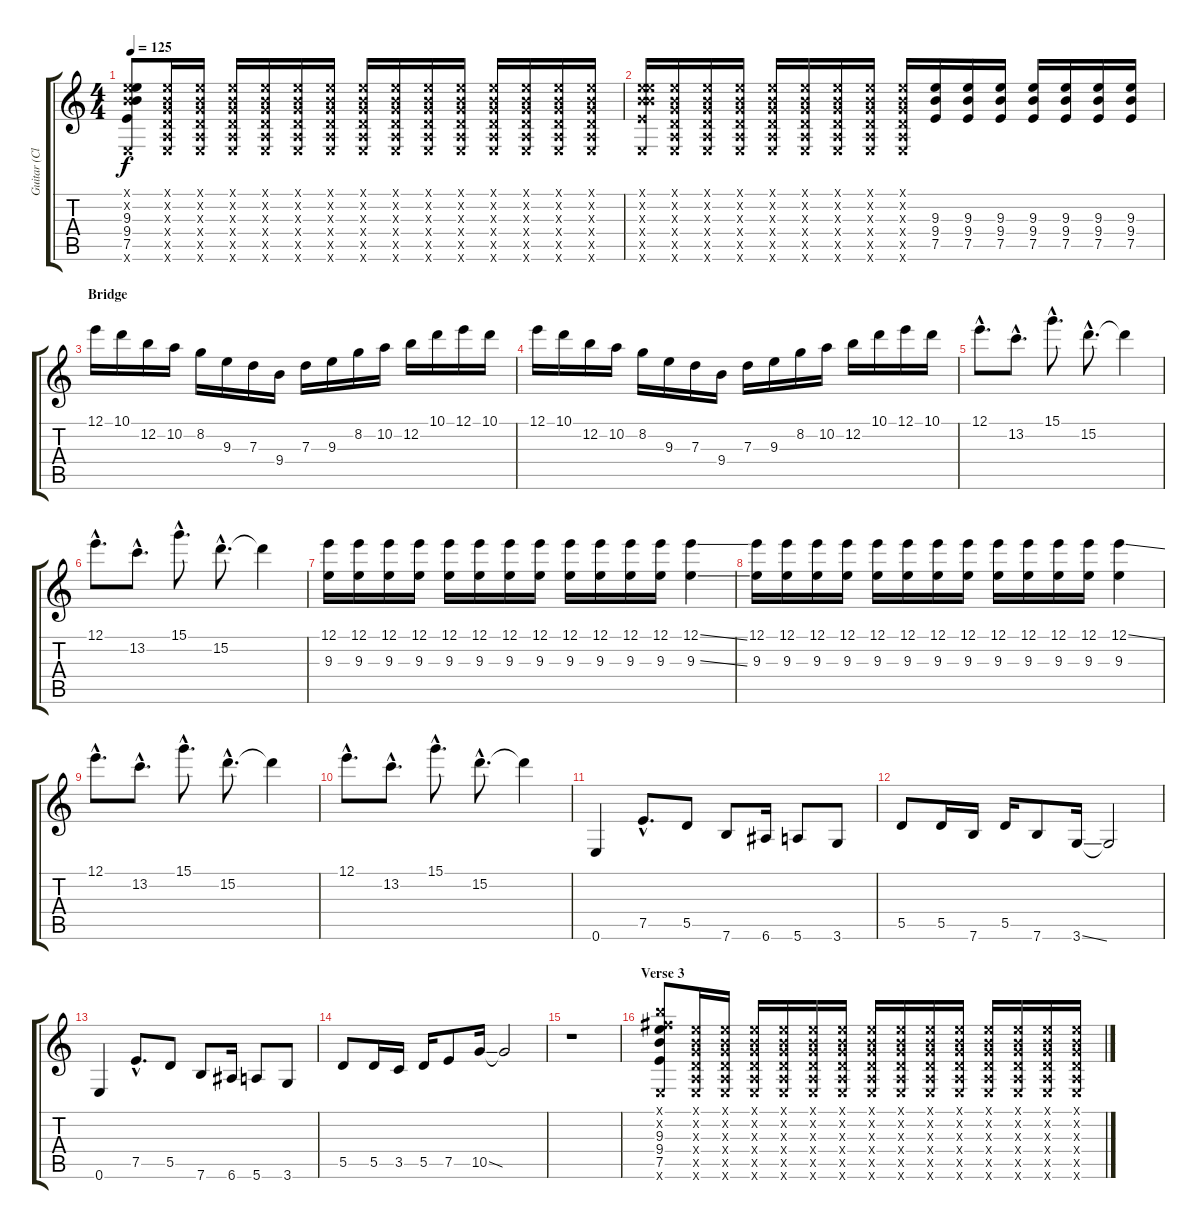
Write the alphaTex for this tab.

\track ("Guitar (Clean + Distortion)" "Guitar (Cl") {instrument distortionguitar}
\staff {score tabs}
\tuning (E4 B3 G3 D3 A2 E2) {hide}
\ts (4 4)
\tempo 125
\clef g2
\ks c
(0.1{x} 0.2{x} 9.3 9.4 7.5 0.6{x}).8{dy f} (0.1{x} 0.2{x} 0.3{x} 0.4{x} 0.5{x} 0.6{x}).16 (0.1{x} 0.2{x} 0.3{x} 0.4{x} 0.5{x} 0.6{x}).16 (0.1{x} 0.2{x} 0.3{x} 0.4{x} 0.5{x} 0.6{x}).16 (0.1{x} 0.2{x} 0.3{x} 0.4{x} 0.5{x} 0.6{x}).16 (0.1{x} 0.2{x} 0.3{x} 0.4{x} 0.5{x} 0.6{x}).16 (0.1{x} 0.2{x} 0.3{x} 0.4{x} 0.5{x} 0.6{x}).16 (0.1{x} 0.2{x} 0.3{x} 0.4{x} 0.5{x} 0.6{x}).16 (0.1{x} 0.2{x} 0.3{x} 0.4{x} 0.5{x} 0.6{x}).16 (0.1{x} 0.2{x} 0.3{x} 0.4{x} 0.5{x} 0.6{x}).16 (0.1{x} 0.2{x} 0.3{x} 0.4{x} 0.5{x} 0.6{x}).16 (0.1{x} 0.2{x} 0.3{x} 0.4{x} 0.5{x} 0.6{x}).16 (0.1{x} 0.2{x} 0.3{x} 0.4{x} 0.5{x} 0.6{x}).16 (0.1{x} 0.2{x} 0.3{x} 0.4{x} 0.5{x} 0.6{x}).16 (0.1{x} 0.2{x} 0.3{x} 0.4{x} 0.5{x} 0.6{x}).16 |
(0.1{x} 0.2{x} 9.3{x} 9.4{x} 7.5{x} 0.6{x}).16 (0.1{x} 0.2{x} 0.3{x} 0.4{x} 0.5{x} 0.6{x}).16 (0.1{x} 0.2{x} 0.3{x} 0.4{x} 0.5{x} 0.6{x}).16 (0.1{x} 0.2{x} 0.3{x} 0.4{x} 0.5{x} 0.6{x}).16 (0.1{x} 0.2{x} 0.3{x} 0.4{x} 0.5{x} 0.6{x}).16 (0.1{x} 0.2{x} 0.3{x} 0.4{x} 0.5{x} 0.6{x}).16 (0.1{x} 0.2{x} 0.3{x} 0.4{x} 0.5{x} 0.6{x}).16 (0.1{x} 0.2{x} 0.3{x} 0.4{x} 0.5{x} 0.6{x}).16 (0.1{x} 0.2{x} 0.3{x} 0.4{x} 0.5{x} 0.6{x}).16 (9.3 9.4 7.5).16 (9.3 9.4 7.5).16 (9.3 9.4 7.5).16 (9.3 9.4 7.5).16 (9.3 9.4 7.5).16 (9.3 9.4 7.5).16 (9.3 9.4 7.5).16 |
\section ("" "Bridge")
12.1.16 10.1.16 12.2.16 10.2.16 8.2.16 9.3.16 7.3.16 9.4.16 7.3.16 9.3.16 8.2.16 10.2.16 12.2.16 10.1.16 12.1.16 10.1.16 |
12.1.16 10.1.16 12.2.16 10.2.16 8.2.16 9.3.16 7.3.16 9.4.16 7.3.16 9.3.16 8.2.16 10.2.16 12.2.16 10.1.16 12.1.16 10.1.16 |
12.1{hac}.8{d} 13.2{hac}.8{d} 15.1{hac}.8{d} 15.2{hac}.8{d} 15.2{t}.4 |
12.1{hac}.8{d} 13.2{hac}.8{d} 15.1{hac}.8{d} 15.2{hac}.8{d} 15.2{t}.4 |
(12.1 9.3).16 (12.1 9.3).16 (12.1 9.3).16 (12.1 9.3).16 (12.1 9.3).16 (12.1 9.3).16 (12.1 9.3).16 (12.1 9.3).16 (12.1 9.3).16 (12.1 9.3).16 (12.1 9.3).16 (12.1 9.3).16 (12.1{ss} 9.3{ss}).4 |
(12.1 9.3).16 (12.1 9.3).16 (12.1 9.3).16 (12.1 9.3).16 (12.1 9.3).16 (12.1 9.3).16 (12.1 9.3).16 (12.1 9.3).16 (12.1 9.3).16 (12.1 9.3).16 (12.1 9.3).16 (12.1 9.3).16 (12.1{ss} 9.3).4 |
12.1{hac}.8{d} 13.2{hac}.8{d} 15.1{hac}.8{d} 15.2{hac}.8{d} 15.2{t}.4 |
12.1{hac}.8{d} 13.2{hac}.8{d} 15.1{hac}.8{d} 15.2{hac}.8{d} 15.2{t}.4 |
0.6.4 7.5{hac}.8{d} 5.5.8 7.6.8 6.6.16 5.6.8 3.6.8 |
5.5.8 5.5.16 7.6.16 5.5.16 7.6.8 3.6{ss}.16 3.6{t}.2 |
0.6.4 7.5{hac}.8{d} 5.5.8 7.6.8 6.6.16 5.6.8 3.6.8 |
5.5.8 5.5.16 3.5.16 5.5.16 7.5.8 10.5{ss}.16 10.5{t}.2 |
r.1 |
\section ("" "Verse 3")
(7.1{x} 7.2{x} 9.3 9.4 7.5 0.6{x}).8{volume 11 instrument distortionguitar} (0.1{x} 0.2{x} 0.3{x} 0.4{x} 0.5{x} 0.6{x}).16 (0.1{x} 0.2{x} 0.3{x} 0.4{x} 0.5{x} 0.6{x}).16 (0.1{x} 0.2{x} 0.3{x} 0.4{x} 0.5{x} 0.6{x}).16 (0.1{x} 0.2{x} 0.3{x} 0.4{x} 0.5{x} 0.6{x}).16 (0.1{x} 0.2{x} 0.3{x} 0.4{x} 0.5{x} 0.6{x}).16 (0.1{x} 0.2{x} 0.3{x} 0.4{x} 0.5{x} 0.6{x}).16 (0.1{x} 0.2{x} 0.3{x} 0.4{x} 0.5{x} 0.6{x}).16 (0.1{x} 0.2{x} 0.3{x} 0.4{x} 0.5{x} 0.6{x}).16 (0.1{x} 0.2{x} 0.3{x} 0.4{x} 0.5{x} 0.6{x}).16 (0.1{x} 0.2{x} 0.3{x} 0.4{x} 0.5{x} 0.6{x}).16 (0.1{x} 0.2{x} 0.3{x} 0.4{x} 0.5{x} 0.6{x}).16 (0.1{x} 0.2{x} 0.3{x} 0.4{x} 0.5{x} 0.6{x}).16 (0.1{x} 0.2{x} 0.3{x} 0.4{x} 0.5{x} 0.6{x}).16 (0.1{x} 0.2{x} 0.3{x} 0.4{x} 0.5{x} 0.6{x}).16
